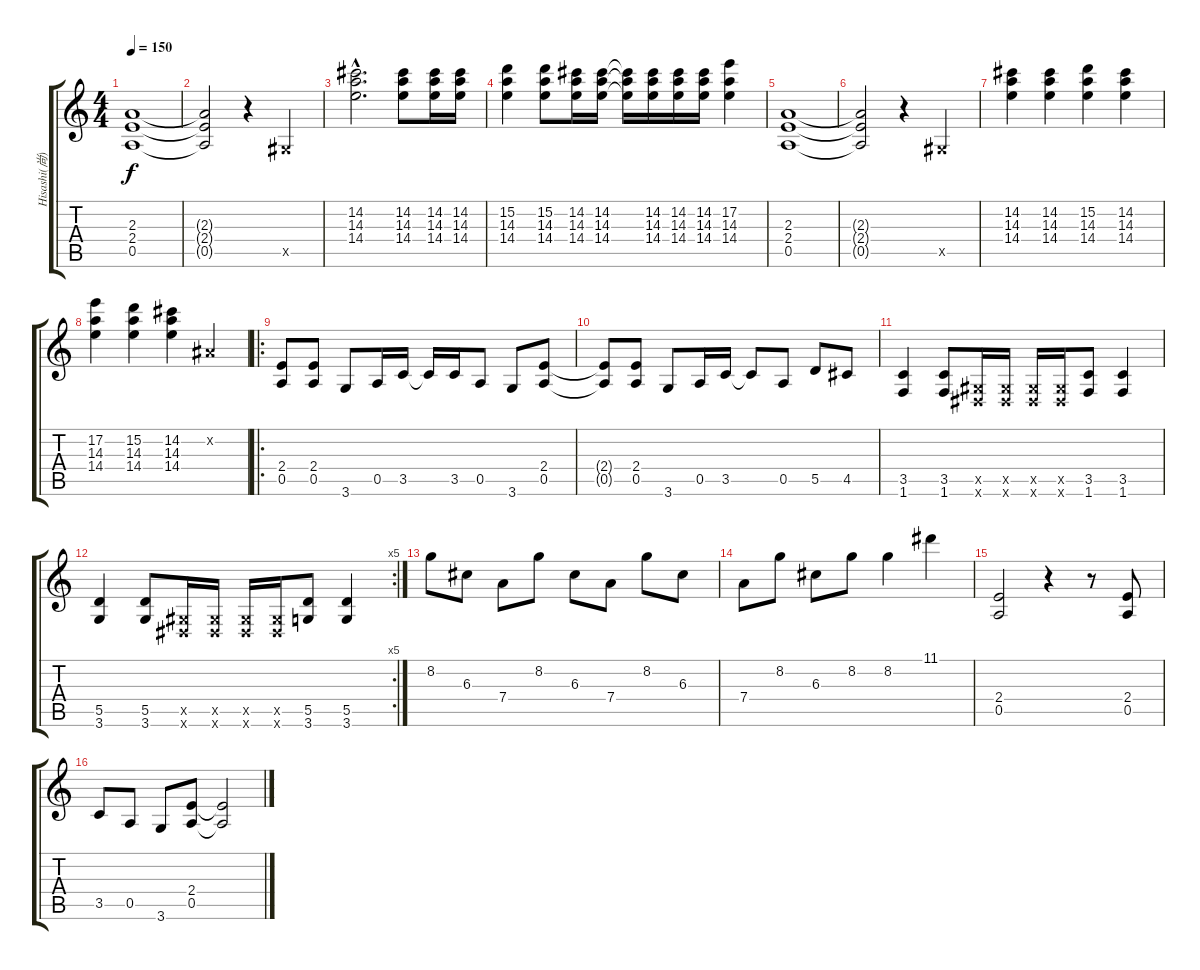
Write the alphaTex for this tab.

\track ("Hisashi(尚)" "Hisashi(尚)") {instrument distortionguitar}
\staff {score tabs}
\tuning (E4 B3 G3 D3 A2 E2) {hide}
\ts (4 4)
\tempo 150
\clef g2
\ks c
(2.3 2.4 0.5).1{dy f instrument distortionguitar} |
(2.3{t} 2.4{t} 0.5{t}).2 r.4 -1.5{x}.4 |
(14.2{hac} 14.3{hac} 14.4{hac}).2{d} (14.2 14.3 14.4).8 (14.2 14.3 14.4).16 (14.2 14.3 14.4).16 |
(15.2 14.3 14.4).4 (15.2 14.3 14.4).8 (14.2 14.3 14.4).16 (14.2 14.3 14.4).16 (14.2{t} 14.3{t} 14.4{t}).16 (14.2 14.3 14.4).16 (14.2 14.3 14.4).16 (14.2 14.3 14.4).16 (17.2 14.3 14.4).4 |
(2.3 2.4 0.5).1 |
(2.3{t} 2.4{t} 0.5{t}).2 r.4 -1.5{x}.4 |
(14.2 14.3 14.4).4 (14.2 14.3 14.4).4 (15.2 14.3 14.4).4 (14.2 14.3 14.4).4 |
(17.2 14.3 14.4).4 (15.2 14.3 14.4).4 (14.2 14.3 14.4).4 -1.2{x}.4 |
\ro
(2.4 0.5).8 (2.4 0.5).8 3.6.8 0.5.16 3.5.16 3.5{t}.16 3.5.16 0.5.8 3.6.8 (2.4 0.5).8 |
(2.4{t} 0.5{t}).8 (2.4 0.5).8 3.6.8 0.5.16 3.5.16 3.5{t}.8 0.5.8 5.5.8 4.5.8 |
(3.5 1.6).4 (3.5 1.6).8 (-1.5{x} -1.6{x}).16 (-1.5{x} -1.6{x}).16 (-1.5{x} -1.6{x}).16 (-1.5{x} -1.6{x}).16 (3.5 1.6).8 (3.5 1.6).4 |
\rc 5
(5.5 3.6).4 (5.5 3.6).8 (-1.5{x} -1.6{x}).16 (-1.5{x} -1.6{x}).16 (-1.5{x} -1.6{x}).16 (-1.5{x} -1.6{x}).16 (5.5 3.6).8 (5.5 3.6).4 |
8.2.8 6.3.8 7.4.8 8.2.8 6.3.8 7.4.8 8.2.8 6.3.8 |
7.4.8 8.2.8 6.3.8 8.2.8 8.2.4 11.1.4 |
(2.4 0.5).2 r.4 r.8 (2.4 0.5).8 |
3.5.8 0.5.8 3.6.8 (2.4 0.5).8 (2.4{t} 0.5{t}).2
